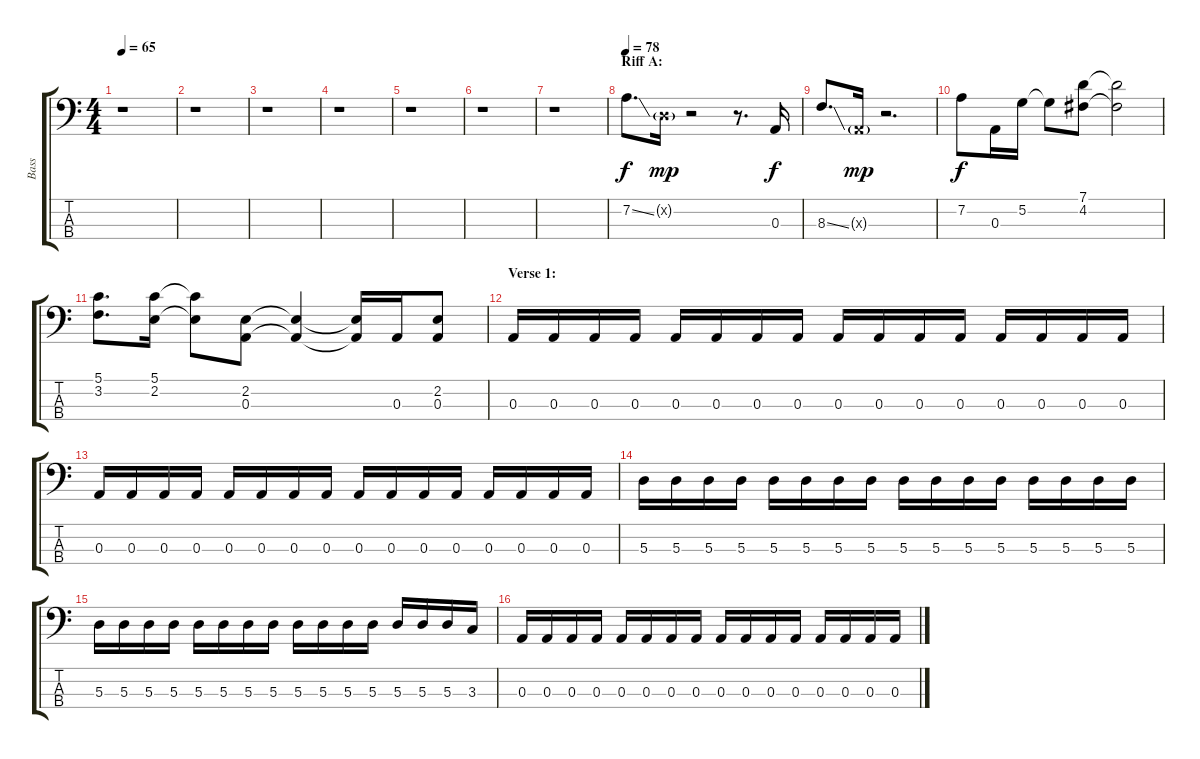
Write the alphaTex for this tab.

\track ("Bass" "Bass") {instrument fretlessbass}
\staff {score tabs}
\tuning (G2 D2 A1 E1) {hide}
\ts (4 4)
\tempo 65
\clef f4
\ks c
r.1{dy f} |
r.1 |
r.1 |
r.1 |
r.1 |
r.1 |
r.1 |
\section ("" "Riff A:")
\tempo 78
7.2{ss}.8{d} 0.2{g x}.16{dy mp} r.2 r.8{d} 0.3.16{dy f} |
8.3{ss}.8{d} 0.3{g x}.16{dy mp} r.2{d} |
7.2.8{dy f} 0.3.16 5.2.16 5.2{t}.8 (7.1 4.2).8 (7.1{t} 4.2{t}).2 |
(5.1 3.2).8{d} (5.1 2.2).16 (5.1{t} 2.2{t}).8 (2.2 0.3).8 (2.2{t} 0.3{t}).4 (2.2{t} 0.3{t}).16 0.3.16 (2.2 0.3).8 |
\section ("" "Verse 1:")
0.3.16 0.3.16 0.3.16 0.3.16 0.3.16 0.3.16 0.3.16 0.3.16 0.3.16 0.3.16 0.3.16 0.3.16 0.3.16 0.3.16 0.3.16 0.3.16 |
0.3.16 0.3.16 0.3.16 0.3.16 0.3.16 0.3.16 0.3.16 0.3.16 0.3.16 0.3.16 0.3.16 0.3.16 0.3.16 0.3.16 0.3.16 0.3.16 |
5.3.16 5.3.16 5.3.16 5.3.16 5.3.16 5.3.16 5.3.16 5.3.16 5.3.16 5.3.16 5.3.16 5.3.16 5.3.16 5.3.16 5.3.16 5.3.16 |
5.3.16 5.3.16 5.3.16 5.3.16 5.3.16 5.3.16 5.3.16 5.3.16 5.3.16 5.3.16 5.3.16 5.3.16 5.3.16 5.3.16 5.3.16 3.3.16 |
0.3.16 0.3.16 0.3.16 0.3.16 0.3.16 0.3.16 0.3.16 0.3.16 0.3.16 0.3.16 0.3.16 0.3.16 0.3.16 0.3.16 0.3.16 0.3.16
